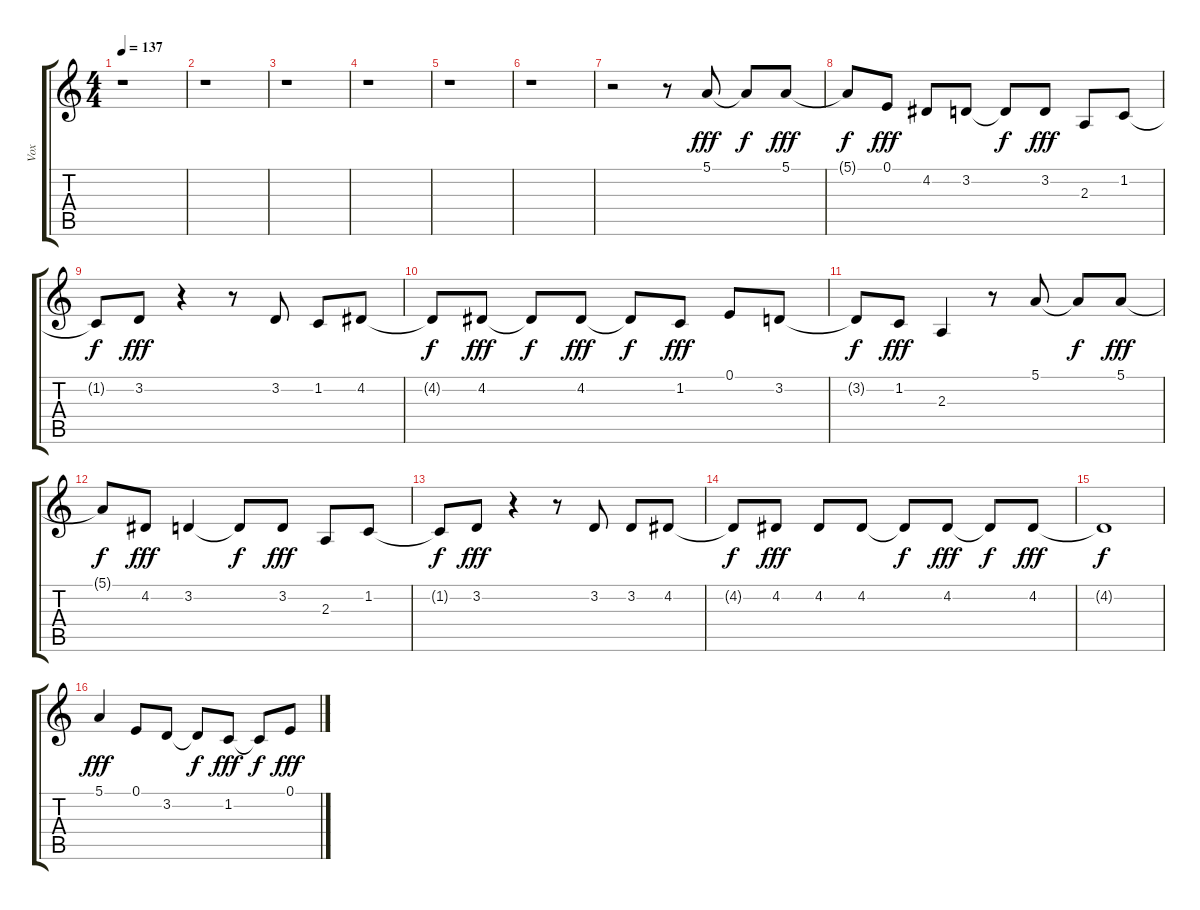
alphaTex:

\track ("Vox" "Vox") {instrument bassoon}
\staff {score tabs}
\tuning (E4 B3 G3 D3 A2 E2) {hide}
\ts (4 4)
\tempo 137
\clef g2
\ks c
r.1{dy fff} |
r.1 |
r.1 |
r.1 |
r.1 |
r.1 |
r.2 r.8 5.1.8 5.1{t}.8{dy f} 5.1.8{dy fff} |
5.1{t}.8{dy f} 0.1.8{dy fff} 4.2.8 3.2.8 3.2{t}.8{dy f} 3.2.8{dy fff} 2.3.8 1.2.8 |
1.2{t}.8{dy f} 3.2.8{dy fff} r.4 r.8 3.2.8 1.2.8 4.2.8 |
4.2{t}.8{dy f} 4.2.8{dy fff} 4.2{t}.8{dy f} 4.2.8{dy fff} 4.2{t}.8{dy f} 1.2.8{dy fff} 0.1.8 3.2.8 |
3.2{t}.8{dy f} 1.2.8{dy fff} 2.3.4 r.8 5.1.8 5.1{t}.8{dy f} 5.1.8{dy fff} |
5.1{t}.8{dy f} 4.2.8{dy fff} 3.2.4 3.2{t}.8{dy f} 3.2.8{dy fff} 2.3.8 1.2.8 |
1.2{t}.8{dy f} 3.2.8{dy fff} r.4 r.8 3.2.8 3.2.8 4.2.8 |
4.2{t}.8{dy f} 4.2.8{dy fff} 4.2.8 4.2.8 4.2{t}.8{dy f} 4.2.8{dy fff} 4.2{t}.8{dy f} 4.2.8{dy fff} |
4.2{t}.1{dy f} |
5.1.4{dy fff} 0.1.8 3.2.8 3.2{t}.8{dy f} 1.2.8{dy fff} 1.2{t}.8{dy f} 0.1.8{dy fff}
